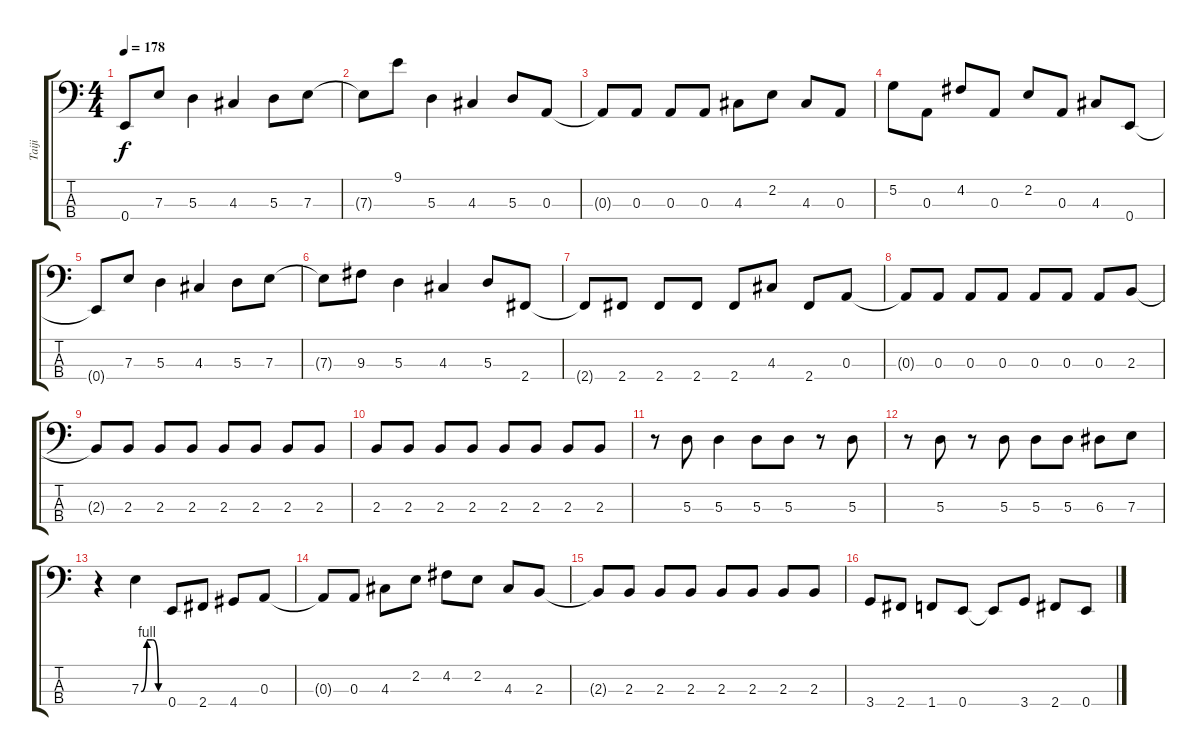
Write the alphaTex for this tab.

\track ("Taiji" "Taiji") {instrument electricbassfinger}
\staff {score tabs}
\tuning (G2 D2 A1 E1) {hide}
\ts (4 4)
\tempo 178
\clef f4
\ks c
0.4{t}.8{dy f} 7.3.8 5.3.4 4.3.4 5.3.8 7.3.8 |
7.3{t}.8 9.1.8 5.3.4 4.3.4 5.3.8 0.3.8 |
0.3{t}.8 0.3.8 0.3.8 0.3.8 4.3.8 2.2.8 4.3.8 0.3.8 |
5.2.8 0.3.8 4.2.8 0.3.8 2.2.8 0.3.8 4.3.8 0.4.8 |
0.4{t}.8 7.3.8 5.3.4 4.3.4 5.3.8 7.3.8 |
7.3{t}.8 9.3.8 5.3.4 4.3.4 5.3.8 2.4.8 |
2.4{t}.8 2.4.8 2.4.8 2.4.8 2.4.8 4.3.8 2.4.8 0.3.8 |
0.3{t}.8 0.3.8 0.3.8 0.3.8 0.3.8 0.3.8 0.3.8 2.3.8 |
2.3{t}.8 2.3.8 2.3.8 2.3.8 2.3.8 2.3.8 2.3.8 2.3.8 |
2.3.8 2.3.8 2.3.8 2.3.8 2.3.8 2.3.8 2.3.8 2.3.8 |
r.8 5.3.8 5.3.4 5.3.8 5.3.8 r.8 5.3.8 |
r.8 5.3.8 r.8 5.3.8 5.3.8 5.3.8 6.3.8 7.3.8 |
r.4 7.3{be (custom 0 0 15 4 30 4 45 0 60 0)}.4 0.4.8 2.4.8 4.4.8 0.3.8 |
0.3{t}.8 0.3.8 4.3.8 2.2.8 4.2.8 2.2.8 4.3.8 2.3.8 |
2.3{t}.8 2.3.8 2.3.8 2.3.8 2.3.8 2.3.8 2.3.8 2.3.8 |
3.4.8 2.4.8 1.4.8 0.4.8 0.4{t}.8 3.4.8 2.4.8 0.4.8
